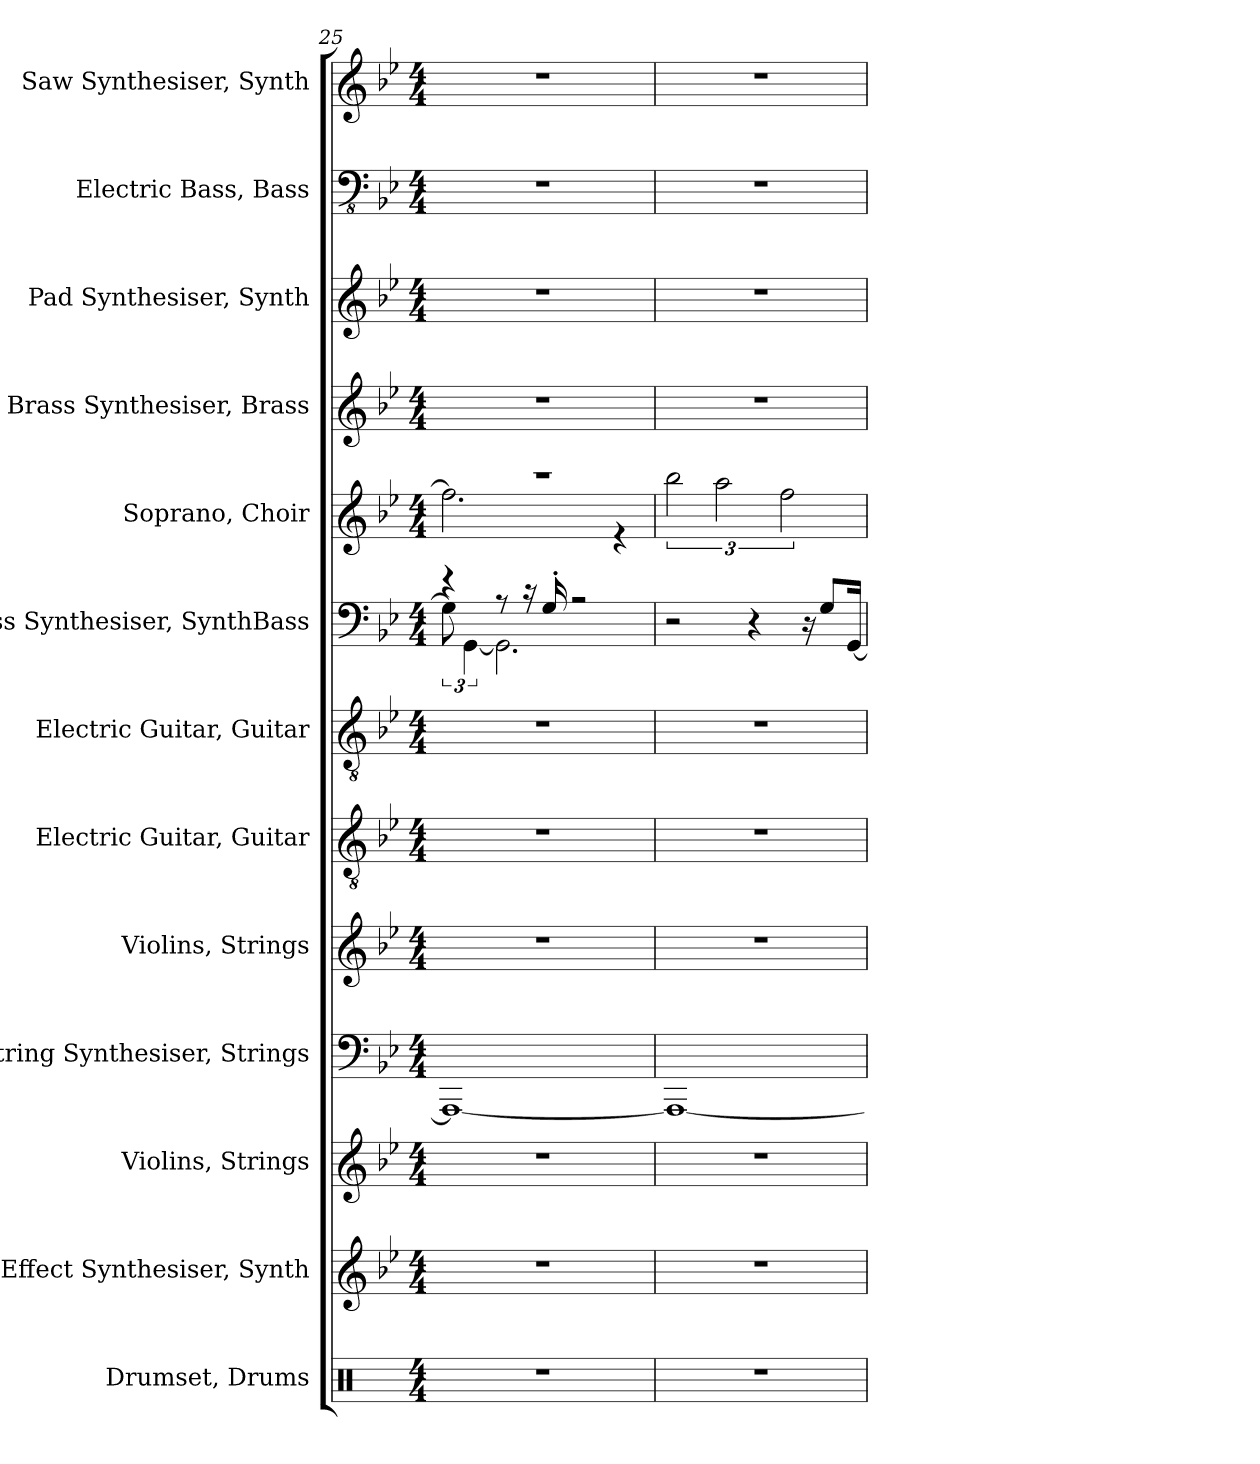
**kern	**kern	**kern	**kern	**kern	**kern	**kern	**kern	**kern	**kern	**kern	**kern	**kern
*part13	*part12	*part11	*part10	*part9	*part8	*part7	*part6	*part5	*part4	*part3	*part2	*part1
*staff13	*staff12	*staff11	*staff10	*staff9	*staff8	*staff7	*staff6	*staff5	*staff4	*staff3	*staff2	*staff1
*I"Drumset, Drums	*I"Effect Synthesiser, Synth	*I"Violins, Strings	*I"String Synthesiser, Strings	*I"Violins, Strings	*I"Electric Guitar, Guitar	*I"Electric Guitar, Guitar	*I"Bass Synthesiser, SynthBass	*I"Soprano, Choir	*I"Brass Synthesiser, Brass	*I"Pad Synthesiser, Synth	*I"Electric Bass, Bass	*I"Saw Synthesiser, Synth
*I'Drs.	*I'Synth.	*I'Vlns.	*I'Synth.	*I'Vlns.	*I'El. Guit.	*I'El. Guit.	*I'Synth.	*I'S.	*I'Synth.	*I'Synth.	*I'El. B.	*I'Synth.
*clefX	*clefG2	*clefG2	*clefF4	*clefG2	*clefGv2	*clefGv2	*clefF4	*clefG2	*clefG2	*clefG2	*clefFv4	*clefG2
*k[]	*k[b-e-]	*k[b-e-]	*k[b-e-]	*k[b-e-]	*k[b-e-]	*k[b-e-]	*k[b-e-]	*k[b-e-]	*k[b-e-]	*k[b-e-]	*k[b-e-]	*k[b-e-]
*M4/4	*M4/4	*M4/4	*M4/4	*M4/4	*M4/4	*M4/4	*M4/4	*M4/4	*M4/4	*M4/4	*M4/4	*M4/4
=25	=25	=25	=25	=25	=25	=25	=25	=25	=25	=25	=25	=25
*	*	*	*	*	*	*	*^	*^	*	*	*	*
1r	1r	1r	1AAA-_	1r	1r	1r	4r	12G\]	1r	2.ff\]	1r	1r	1r	1r
.	.	.	.	.	.	.	.	[6GG\	.	.	.	.	.	.
.	.	.	.	.	.	.	8r	2.GG\]	.	.	.	.	.	.
.	.	.	.	.	.	.	16r	.	.	.	.	.	.	.
.	.	.	.	.	.	.	16G'/	.	.	.	.	.	.	.
.	.	.	.	.	.	.	2r	.	.	.	.	.	.	.
.	.	.	.	.	.	.	.	.	.	4r	.	.	.	.
*	*	*	*	*	*	*	*v	*v	*	*	*	*	*	*
*	*	*	*	*	*	*	*	*v	*v	*	*	*	*
=26	=26	=26	=26	=26	=26	=26	=26	=26	=26	=26	=26	=26
1r	1r	1r	1AAA-_	1r	1r	1r	2r	3bb-\	1r	1r	1r	1r
.	.	.	.	.	.	.	.	3aa\	.	.	.	.
.	.	.	.	.	.	.	4r	.	.	.	.	.
.	.	.	.	.	.	.	.	3ff\	.	.	.	.
.	.	.	.	.	.	.	16r	.	.	.	.	.
.	.	.	.	.	.	.	8G/L	.	.	.	.	.
.	.	.	.	.	.	.	[16GG/Jk	.	.	.	.	.
=	=	=	=	=	=	=	=	=	=	=	=	=
*-	*-	*-	*-	*-	*-	*-	*-	*-	*-	*-	*-	*-
